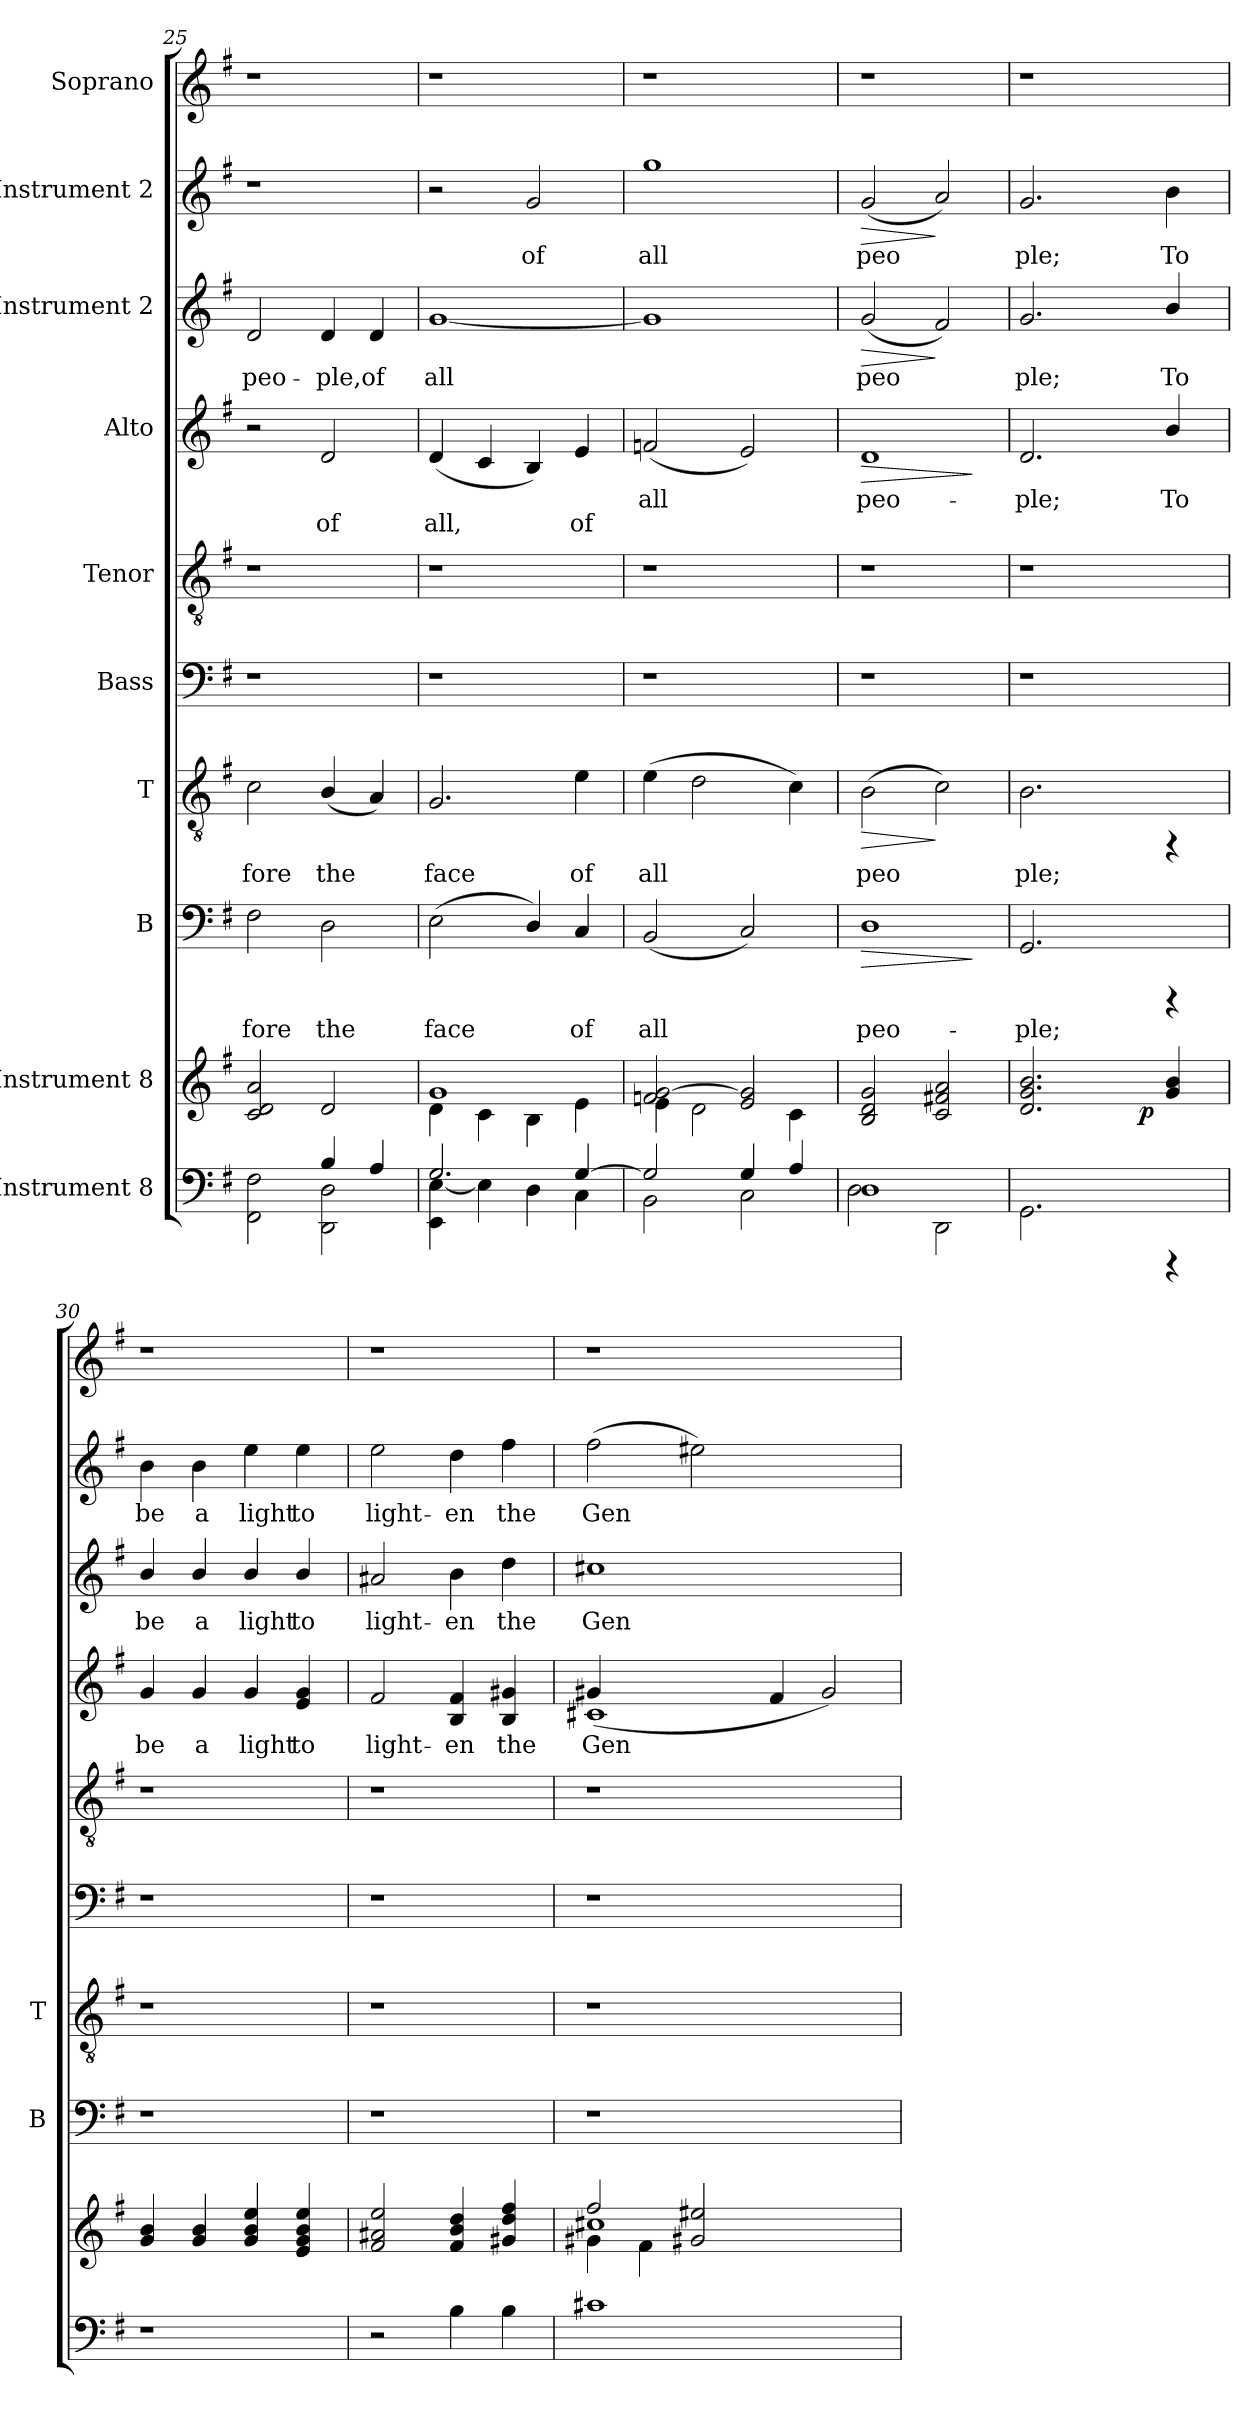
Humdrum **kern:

**kern	**kern	**dynam	**kern	**text	**dynam	**kern	**text	**dynam	**kern	**kern	**kern	**text	**text	**dynam	**kern	**text	**dynam	**kern	**text	**dynam	**kern
*part10	*part9	*part9	*part8	*part8	*part8	*part7	*part7	*part7	*part6	*part5	*part4	*part4	*part4	*part4	*part3	*part3	*part3	*part2	*part2	*part2	*part1
*staff10	*staff9	*staff9	*staff8	*staff8	*staff8	*staff7	*staff7	*staff7	*staff6	*staff5	*staff4	*staff4	*staff4	*staff4	*staff3	*staff3	*staff3	*staff2	*staff2	*staff2	*staff1
*I"Instrument 8	*I"Instrument 8	*	*I"B	*	*	*I"T	*	*	*I"Bass	*I"Tenor	*I"Alto	*	*	*	*I"Instrument 2	*	*	*I"Instrument 2	*	*	*I"Soprano
*	*	*	*I'B	*	*	*I'T	*	*	*	*	*	*	*	*	*	*	*	*	*	*	*
*clefF4	*clefG2	*	*clefF4	*	*	*clefGv2	*	*	*clefF4	*clefGv2	*clefG2	*	*	*	*clefG2	*	*	*clefG2	*	*	*clefG2
*k[f#]	*k[f#]	*	*k[f#]	*	*	*k[f#]	*	*	*k[f#]	*k[f#]	*k[f#]	*	*	*	*k[f#]	*	*	*k[f#]	*	*	*k[f#]
*G:	*G:	*	*G:	*	*	*G:	*	*	*G:	*G:	*G:	*	*	*	*G:	*	*	*G:	*	*	*G:
=25	=25	=25	=25	=25	=25	=25	=25	=25	=25	=25	=25	=25	=25	=25	=25	=25	=25	=25	=25	=25	=25
*^	*	*	*	*	*	*	*	*	*	*	*	*	*	*	*	*	*	*	*	*	*
!	!	!	!	!	!LO:LY:b:cj	!	!	!LO:LY:b:cj	!	!	!	!	!	!	!	!	!LO:LY:b:cj	!	!	!	!	!
2ryy	2FF#\ 2F#\	2a/ 2c/ 2d/	.	2F#\	-fore	.	2c\	-fore	.	1r	1r	2r	.	.	.	2d/	peo-	.	1r	.	.	1r
!	!	!	!	!	!LO:LY:b:cj	!	!	!LO:LY:b:cj	!	!	!	!	!LO:LY:b:rj	!LO:LY:b:rj	!	!	!LO:LY:b:cj	!	!	!	!	!
4B/	2DD\ 2D\	2d/	.	2D\	the	.	(<4B/	the	.	.	.	2d/	.	of	.	4d/	-ple,of	.	.	.	.	.
!	!	!	!	!	!	!	!	!LO:LY:b:cj	!	!	!	!	!	!	!	!	!LO:LY:b:cj	!	!	!	!	!
4A/	.	.	.	.	.	.	4A/)	.	.	.	.	.	.	.	.	4d/	.	.	.	.	.	.
=26	=26	=26	=26	=26	=26	=26	=26	=26	=26	=26	=26	=26	=26	=26	=26	=26	=26	=26	=26	=26	=26	=26
*	*	*^	*	*	*	*	*	*	*	*	*	*	*	*	*	*	*	*	*	*	*	*
!	!	!	!	!	!	!LO:LY:b:cj	!	!	!LO:LY:b:cj	!	!	!	!	!LO:LY:b:rj	!LO:LY:b:rj	!	!	!LO:LY:b:cj	!	!	!	!	!
2.G/	4EE\ [<4E\	1g	4d\	.	(<2E\	face	.	2.G/	face	.	1r	1r	(<4d/	.	all,	.	[>1g	all	.	2r	.	.	1r
!	!	!	!	!	!	!	!	!	!	!	!	!	!	!LO:LY:b:rj	!LO:LY:b:rj	!	!	!	!	!	!	!	!
.	4E\]	.	4c\	.	.	.	.	.	.	.	.	.	4c/	.	.	.	.	.	.	.	.	.	.
!	!	!	!	!	!	!LO:LY:b:cj	!	!	!	!	!	!	!	!LO:LY:b:rj	!LO:LY:b:rj	!	!	!	!	!	!LO:LY:b:cj	!	!
.	4D\	.	4B\	.	4D/)	.	.	.	.	.	.	.	4B/)	.	.	.	.	.	.	2g/	of	.	.
!	!	!	!	!	!	!LO:LY:b:cj	!	!	!LO:LY:b:cj	!	!	!	!	!LO:LY:b:rj	!LO:LY:b:rj	!	!	!	!	!	!	!	!
[>4G/	4C\	.	4e\	.	4C/	of	.	4e\	of	.	.	.	4e/	.	of	.	.	.	.	.	.	.	.
!!LO:PB:g=z
=27	=27	=27	=27	=27	=27	=27	=27	=27	=27	=27	=27	=27	=27	=27	=27	=27	=27	=27	=27	=27	=27	=27	=27
!	!	!	!	!	!	!LO:LY:b:cj	!	!	!LO:LY:b:cj	!	!	!	!	!LO:LY:b:rj	!	!	!	!LO:LY:b:cj	!	!	!LO:LY:b:cj	!	!
2G/]	2BB\	2fn/ [>2g/	4e\	.	(<2BB/	all	.	(>4e\	all	.	1r	1r	(>2fn/	all	.	.	1g]	.	.	1gg	all	.	1r
!	!	!	!	!	!	!	!	!	!LO:LY:b:cj	!	!	!	!	!	!	!	!	!	!	!	!	!	!
.	.	.	2d\	.	.	.	.	2d\	.	.	.	.	.	.	.	.	.	.	.	.	.	.	.
!	!	!	!	!	!	!LO:LY:b:cj	!	!	!	!	!	!	!	!LO:LY:b:rj	!	!	!	!	!	!	!	!	!
4G/	2C\	2g/] 2e/	.	.	2C/)	.	.	.	.	.	.	.	2e/)	.	.	.	.	.	.	.	.	.	.
!	!	!	!	!	!	!	!	!	!LO:LY:b:cj	!	!	!	!	!	!	!	!	!	!	!	!	!	!
4A/	.	.	4c\	.	.	.	.	4c\)	.	.	.	.	.	.	.	.	.	.	.	.	.	.	.
=28	=28	=28	=28	=28	=28	=28	=28	=28	=28	=28	=28	=28	=28	=28	=28	=28	=28	=28	=28	=28	=28	=28	=28
!	!	!	!	!	!	!LO:LY:b:cj	!LO:HP:b	!	!LO:LY:b:cj	!LO:HP:b	!	!	!	!LO:LY:b:rj	!	!LO:HP:b	!	!LO:LY:b:cj	!LO:HP:b	!	!LO:LY:b:cj	!LO:HP:b	!
*	*	*v	*v	*	*	*	*	*	*	*	*	*	*	*	*	*	*	*	*	*	*	*	*
1D	2D\	2g/ 2B/ 2d/	.	1D	peo-	>	(>2B\	peo	>	1r	1r	1d	peo-	.	>	(<2g/	peo	>	(<2g/	peo	>	1r
!	!	!	!	!	!	!	!	!LO:LY:b:cj	!	!	!	!	!	!	!	!	!LO:LY:b:cj	!	!	!LO:LY:b:cj	!	!
.	2DD\	2f#X/ 2c/ 2a/	.	.	.	.	2c\)	.	]	.	.	.	.	.	.	2f#/)	.	]	2a/)	.	]	.
*v	*v	*	*	*	*	*	*	*	*	*	*	*	*	*	*	*	*	*	*	*	*	*
.	.	.	.	.	]	.	.	.	.	.	.	.	.	]	.	.	.	.	.	.	.
=29	=29	=29	=29	=29	=29	=29	=29	=29	=29	=29	=29	=29	=29	=29	=29	=29	=29	=29	=29	=29	=29
!	!	!	!	!LO:LY:b:cj	!	!	!LO:LY:b:cj	!	!	!	!	!LO:LY:b:rj	!	!	!	!LO:LY:b:cj	!	!	!LO:LY:b:cj	!	!
*	*^	*	*	*	*	*	*	*	*	*	*	*	*	*	*	*	*	*	*	*	*
2.GG\	2.g/ 2.d/ 2.b/	2ryy	.	2.GG/	-ple;	.	2.B\	ple;	.	1r	1r	2.d/	-ple;	.	.	2.g/	ple;	.	2.g/	ple;	.	1r
.	.	8ryy	.	.	.	.	.	.	.	.	.	.	.	.	.	.	.	.	.	.	.	.
.	.	32ryy	.	.	.	.	.	.	.	.	.	.	.	.	.	.	.	.	.	.	.	.
!	!	!	!LO:DY:b	!	!	!	!	!	!	!	!	!	!	!	!	!	!	!	!	!	!	!
.	.	4ryy	p	.	.	.	.	.	.	.	.	.	.	.	.	.	.	.	.	.	.	.
!	!	!	!	!	!	!	!	!	!	!	!	!	!LO:LY:b:rj	!	!	!	!LO:LY:b:cj	!	!	!LO:LY:b:cj	!	!
4rCCC	4g/ 4b/	.	.	4rCCC	.	.	4rFF	.	.	.	.	4b/	To	.	.	4b/	To	.	4b\	To	.	.
.	.	16.ryy	.	.	.	.	.	.	.	.	.	.	.	.	.	.	.	.	.	.	.	.
=30	=30	=30	=30	=30	=30	=30	=30	=30	=30	=30	=30	=30	=30	=30	=30	=30	=30	=30	=30	=30	=30	=30
!	!	!	!	!	!	!	!	!	!	!	!	!	!LO:LY:b:rj	!	!	!	!LO:LY:b:cj	!	!	!LO:LY:b:cj	!	!
*	*v	*v	*	*	*	*	*	*	*	*	*	*	*	*	*	*	*	*	*	*	*	*
1r	4g/ 4b/	.	1r	.	.	1r	.	.	1r	1r	4g/	be	.	.	4b/	be	.	4b\	be	.	1r
!	!	!	!	!	!	!	!	!	!	!	!	!LO:LY:b:rj	!	!	!	!LO:LY:b:cj	!	!	!LO:LY:b:cj	!	!
.	4g/ 4b/	.	.	.	.	.	.	.	.	.	4g/	a	.	.	4b/	a	.	4b\	a	.	.
!	!	!	!	!	!	!	!	!	!	!	!	!LO:LY:b:rj	!	!	!	!LO:LY:b:cj	!	!	!LO:LY:b:cj	!	!
.	4ee/ 4b/ 4g/	.	.	.	.	.	.	.	.	.	4g/	light	.	.	4b/	light	.	4ee\	light	.	.
!	!	!	!	!	!	!	!	!	!	!	!	!LO:LY:b:rj	!	!	!	!LO:LY:b:cj	!	!	!LO:LY:b:cj	!	!
.	4b/ 4g/ 4e/ 4ee/	.	.	.	.	.	.	.	.	.	4g/ 4e/	to	.	.	4b/	to	.	4ee\	to	.	.
=31	=31	=31	=31	=31	=31	=31	=31	=31	=31	=31	=31	=31	=31	=31	=31	=31	=31	=31	=31	=31	=31
!	!	!	!	!	!	!	!	!	!	!	!	!LO:LY:b:rj	!	!	!	!LO:LY:b:cj	!	!	!LO:LY:b:cj	!	!
2r	2a#X/ 2f#/ 2ee/	.	1r	.	.	1r	.	.	1r	1r	2f#/	light-	.	.	2a#X/	light-	.	2ee\	light-	.	1r
!	!	!	!	!	!	!	!	!	!	!	!	!LO:LY:b:rj	!	!	!	!LO:LY:b:cj	!	!	!LO:LY:b:cj	!	!
4B\	4dd/ 4f#/ 4b/	.	.	.	.	.	.	.	.	.	4f#/ 4B/	-en	.	.	4b\	-en	.	4dd\	-en	.	.
!	!	!	!	!	!	!	!	!	!	!	!	!LO:LY:b:rj	!	!	!	!LO:LY:b:cj	!	!	!LO:LY:b:cj	!	!
4B\	4dd/ 4g#X/ 4ff#/	.	.	.	.	.	.	.	.	.	4g#X/ 4B/	the	.	.	4dd\	the	.	4ff#\	the	.	.
=32	=32	=32	=32	=32	=32	=32	=32	=32	=32	=32	=32	=32	=32	=32	=32	=32	=32	=32	=32	=32	=32
*	*^	*	*	*	*	*	*	*	*	*	*^	*	*	*	*	*	*	*	*	*	*
*	*	*^	*	*	*	*	*	*	*	*	*	*	*	*	*	*	*	*	*	*	*	*	*
!	!	!	!	!	!	!	!	!	!	!	!	!	!	!	!LO:LY:b:rj	!	!	!	!LO:LY:b:cj	!	!	!LO:LY:b:cj	!	!
1c#X	2ff#/	4g#X\	1cc#X	.	1r	.	.	1r	.	.	1r	1r	1c#X	(>4g#X/	Gen	.	.	1cc#X	Gen-	.	(>2ff#\	Gen	.	1r
.	.	4f#\	.	.	.	.	.	.	.	.	.	.	.	1.ryy	.	.	.	.	.	.	.	.	.	.
!	!	!	!	!	!	!	!	!	!	!	!	!	!	!	!	!	!	!	!	!	!	!LO:LY:b:cj	!	!
.	2g#X/ 2ee#X/	2.ryy	.	.	.	.	.	.	.	.	.	.	.	.	.	.	.	.	.	.	2ee#X\)	.	.	.
!	!	!	!	!	!	!	!	!	!	!	!	!	!	!	!LO:LY:b:rj	!	!	!	!	!	!	!	!	!
2.ryy	2.ryy	.	2.ryy	.	2.ryy	.	.	2.ryy	.	.	2.ryy	2.ryy	4f#/	.	.	.	.	2.ryy	.	.	2.ryy	.	.	2.ryy
!	!	!	!	!	!	!	!	!	!	!	!	!	!	!	!LO:LY:b:rj	!	!	!	!	!	!	!	!	!
.	.	2ryy	.	.	.	.	.	.	.	.	.	.	2g#/)	.	.	.	.	.	.	.	.	.	.	.
*	*v	*v	*v	*	*	*	*	*	*	*	*	*	*v	*v	*	*	*	*	*	*	*	*	*	*
=	=	=	=	=	=	=	=	=	=	=	=	=	=	=	=	=	=	=	=	=	=
*-	*-	*-	*-	*-	*-	*-	*-	*-	*-	*-	*-	*-	*-	*-	*-	*-	*-	*-	*-	*-	*-
